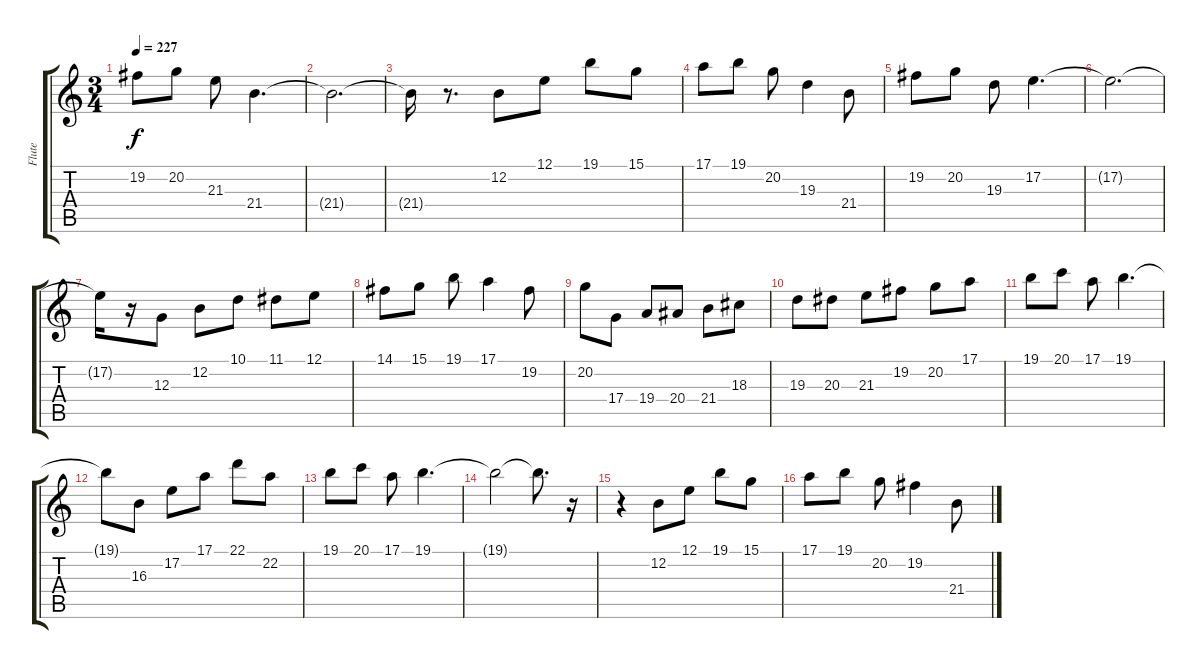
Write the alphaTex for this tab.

\track ("Flute" "Flute") {instrument flute}
\staff {score tabs}
\tuning (E4 B3 G3 D3 A2 E2) {hide}
\ts (3 4)
\tempo 227
\clef g2
\ks c
19.2.8{dy f} 20.2.8 21.3.8 21.4.4{d} |
21.4{t}.2{d} |
21.4{t}.16 r.8{d} 12.2.8 12.1.8 19.1.8 15.1.8 |
17.1.8 19.1.8 20.2.8 19.3.4 21.4.8 |
19.2.8 20.2.8 19.3.8 17.2.4{d} |
17.2{t}.2{d} |
17.2{t}.16 r.16 12.3.8 12.2.8 10.1.8 11.1.8 12.1.8 |
14.1.8 15.1.8 19.1.8 17.1.4 19.2.8 |
20.2.8 17.4.8 19.4.8 20.4.8 21.4.8 18.3.8 |
19.3.8 20.3.8 21.3.8 19.2.8 20.2.8 17.1.8 |
19.1.8 20.1.8 17.1.8 19.1.4{d} |
19.1{t}.8 16.3.8 17.2.8 17.1.8 22.1.8 22.2.8 |
19.1.8 20.1.8 17.1.8 19.1.4{d} |
19.1{t}.2 19.1{t}.8{d} r.16 |
r.4 12.2.8 12.1.8 19.1.8 15.1.8 |
17.1.8 19.1.8 20.2.8 19.2.4 21.4.8
